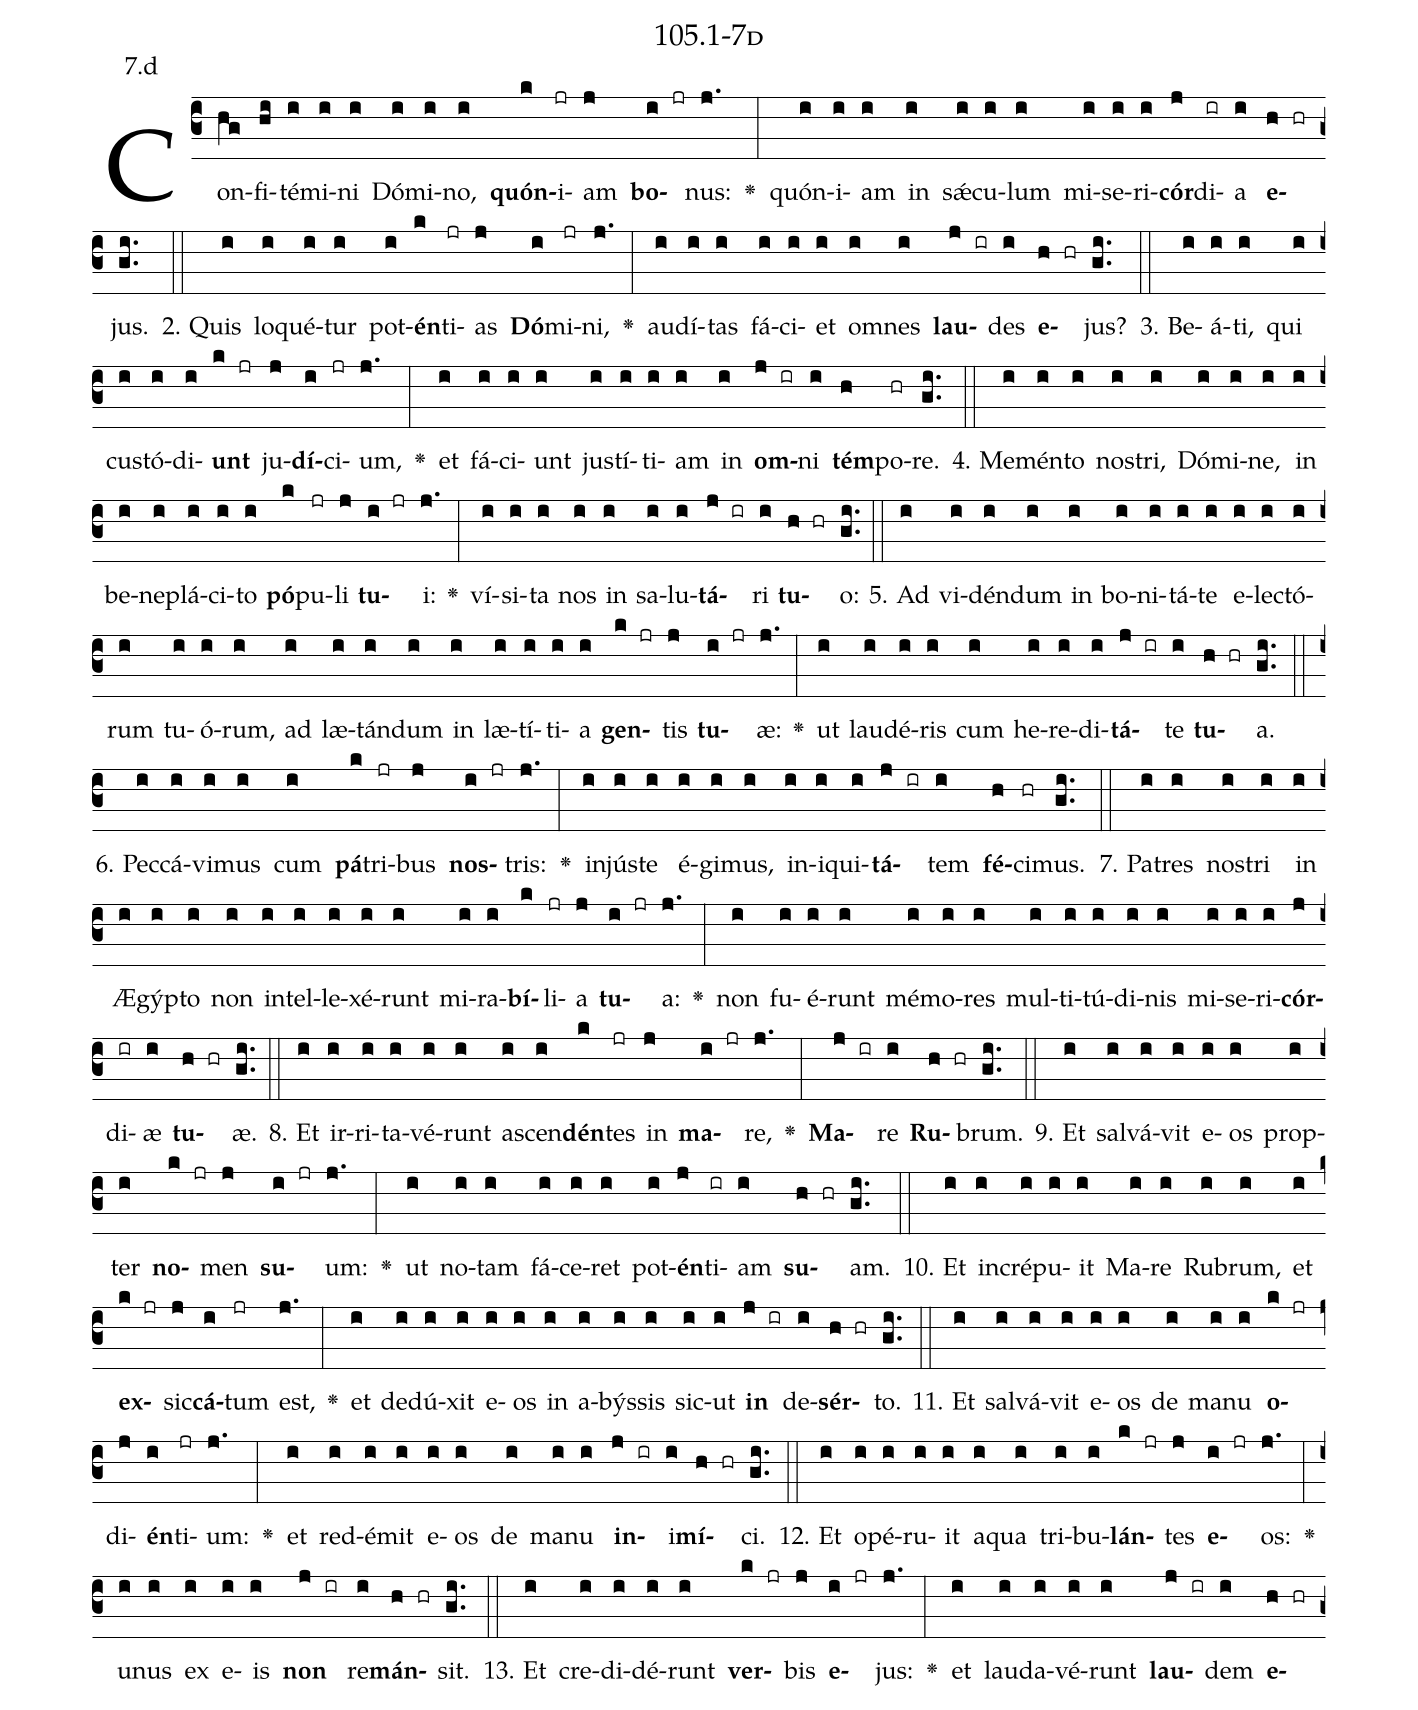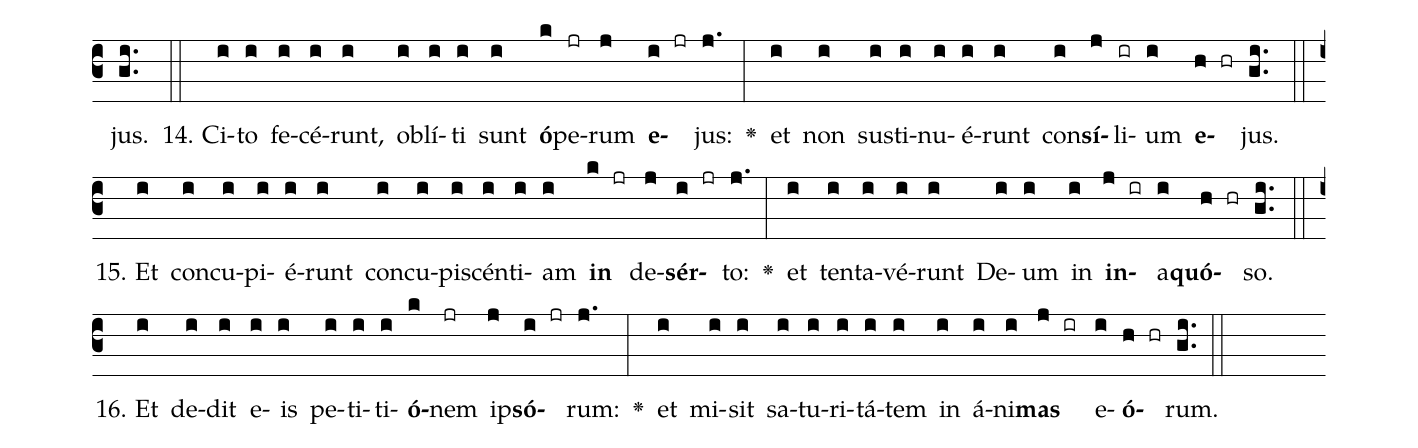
name: 105.1-7d;
annotation: 7.d;
%%
(c3)Con(hg)fi(hi)té(i)mi(i)ni(i) Dó(i)mi(i)no,(i) <b>quón</b>(k)i(jr)am(j) <b>bo</b>(i jr)nus:(j.) <v>\greheightstar</v>(:) quón(i)i(i)am(i) in(i) sǽ(i)cu(i)lum(i) mi(i)se(i)ri(i)<b>cór</b>(j)di(ir)a(i) <b>e</b>(h hr)jus.(gi..) (::)
2. Quis(i) lo(i)qué(i)tur(i) pot(i)<b>én</b>(k)ti(jr)as(j) <b>Dó</b>(i)mi(jr)ni,(j.) <v>\greheightstar</v>(:) au(i)dí(i)tas(i) fá(i)ci(i)et(i) om(i)nes(i) <b>lau</b>(j ir)des(i) <b>e</b>(h hr)jus?(gi..) (::)
3. Be(i)á(i)ti,(i) qui(i) cus(i)tó(i)di(i)<b>unt</b>(k jr) ju(j)<b>dí</b>(i)ci(jr)um,(j.) <v>\greheightstar</v>(:) et(i) fá(i)ci(i)unt(i) jus(i)tí(i)ti(i)am(i) in(i) <b>om</b>(j ir)ni(i) <b>tém</b>(h)po(hr)re.(gi..) (::)
4. Me(i)mén(i)to(i) nos(i)tri,(i) Dó(i)mi(i)ne,(i) in(i) be(i)ne(i)plá(i)ci(i)to(i) <b>pó</b>(k)pu(jr)li(j) <b>tu</b>(i jr)i:(j.) <v>\greheightstar</v>(:) ví(i)si(i)ta(i) nos(i) in(i) sa(i)lu(i)<b>tá</b>(j ir)ri(i) <b>tu</b>(h hr)o:(gi..) (::)
5. Ad(i) vi(i)dén(i)dum(i) in(i) bo(i)ni(i)tá(i)te(i) e(i)lec(i)tó(i)rum(i) tu(i)ó(i)rum,(i) ad(i) læ(i)tán(i)dum(i) in(i) læ(i)tí(i)ti(i)a(i) <b>gen</b>(k jr)tis(j) <b>tu</b>(i jr)æ:(j.) <v>\greheightstar</v>(:) ut(i) lau(i)dé(i)ris(i) cum(i) he(i)re(i)di(i)<b>tá</b>(j ir)te(i) <b>tu</b>(h hr)a.(gi..) (::)
6. Pec(i)cá(i)vi(i)mus(i) cum(i) <b>pá</b>(k)tri(jr)bus(j) <b>nos</b>(i jr)tris:(j.) <v>\greheightstar</v>(:) in(i)jús(i)te(i) é(i)gi(i)mus,(i) in(i)i(i)qui(i)<b>tá</b>(j ir)tem(i) <b>fé</b>(h)ci(hr)mus.(gi..) (::)
7. Pa(i)tres(i) nos(i)tri(i) in(i) Æ(i)gýp(i)to(i) non(i) in(i)tel(i)le(i)xé(i)runt(i) mi(i)ra(i)<b>bí</b>(k)li(jr)a(j) <b>tu</b>(i jr)a:(j.) <v>\greheightstar</v>(:) non(i) fu(i)é(i)runt(i) mé(i)mo(i)res(i) mul(i)ti(i)tú(i)di(i)nis(i) mi(i)se(i)ri(i)<b>cór</b>(j)di(ir)æ(i) <b>tu</b>(h hr)æ.(gi..) (::)
8. Et(i) ir(i)ri(i)ta(i)vé(i)runt(i) a(i)scen(i)<b>dén</b>(k)tes(jr) in(j) <b>ma</b>(i jr)re,(j.) <v>\greheightstar</v>(:) <b>Ma</b>(j ir)re(i) <b>Ru</b>(h hr)brum.(gi..) (::)
9. Et(i) sal(i)vá(i)vit(i) e(i)os(i) prop(i)ter(i) <b>no</b>(k jr)men(j) <b>su</b>(i jr)um:(j.) <v>\greheightstar</v>(:) ut(i) no(i)tam(i) fá(i)ce(i)ret(i) pot(i)<b>én</b>(j)ti(ir)am(i) <b>su</b>(h hr)am.(gi..) (::)
10. Et(i) in(i)cré(i)pu(i)it(i) Ma(i)re(i) Ru(i)brum,(i) et(i) <b>ex</b>(k jr)sic(j)<b>cá</b>(i)tum(jr) est,(j.) <v>\greheightstar</v>(:) et(i) de(i)dú(i)xit(i) e(i)os(i) in(i) a(i)býs(i)sis(i) sic(i)ut(i) <b>in</b>(j ir) de(i)<b>sér</b>(h hr)to.(gi..) (::)
11. Et(i) sal(i)vá(i)vit(i) e(i)os(i) de(i) ma(i)nu(i) <b>o</b>(k jr)di(j)<b>én</b>(i)ti(jr)um:(j.) <v>\greheightstar</v>(:) et(i) red(i)é(i)mit(i) e(i)os(i) de(i) ma(i)nu(i) <b>in</b>(j ir)i(i)<b>mí</b>(h hr)ci.(gi..) (::)
12. Et(i) o(i)pé(i)ru(i)it(i) a(i)qua(i) tri(i)bu(i)<b>lán</b>(k jr)tes(j) <b>e</b>(i jr)os:(j.) <v>\greheightstar</v>(:) u(i)nus(i) ex(i) e(i)is(i) <b>non</b>(j ir) re(i)<b>mán</b>(h hr)sit.(gi..) (::)
13. Et(i) cre(i)di(i)dé(i)runt(i) <b>ver</b>(k jr)bis(j) <b>e</b>(i jr)jus:(j.) <v>\greheightstar</v>(:) et(i) lau(i)da(i)vé(i)runt(i) <b>lau</b>(j ir)dem(i) <b>e</b>(h hr)jus.(gi..) (::)
14. Ci(i)to(i) fe(i)cé(i)runt,(i) ob(i)lí(i)ti(i) sunt(i) <b>ó</b>(k)pe(jr)rum(j) <b>e</b>(i jr)jus:(j.) <v>\greheightstar</v>(:) et(i) non(i) sus(i)ti(i)nu(i)é(i)runt(i) con(i)<b>sí</b>(j)li(ir)um(i) <b>e</b>(h hr)jus.(gi..) (::)
15. Et(i) con(i)cu(i)pi(i)é(i)runt(i) con(i)cu(i)pi(i)scén(i)ti(i)am(i) <b>in</b>(k jr) de(j)<b>sér</b>(i jr)to:(j.) <v>\greheightstar</v>(:) et(i) ten(i)ta(i)vé(i)runt(i) De(i)um(i) in(i) <b>in</b>(j ir)a(i)<b>quó</b>(h hr)so.(gi..) (::)
16. Et(i) de(i)dit(i) e(i)is(i) pe(i)ti(i)ti(i)<b>ó</b>(k)nem(jr) ip(j)<b>só</b>(i jr)rum:(j.) <v>\greheightstar</v>(:) et(i) mi(i)sit(i) sa(i)tu(i)ri(i)tá(i)tem(i) in(i) á(i)ni(i)<b>mas</b>(j ir) e(i)<b>ó</b>(h hr)rum.(gi..) (::)
